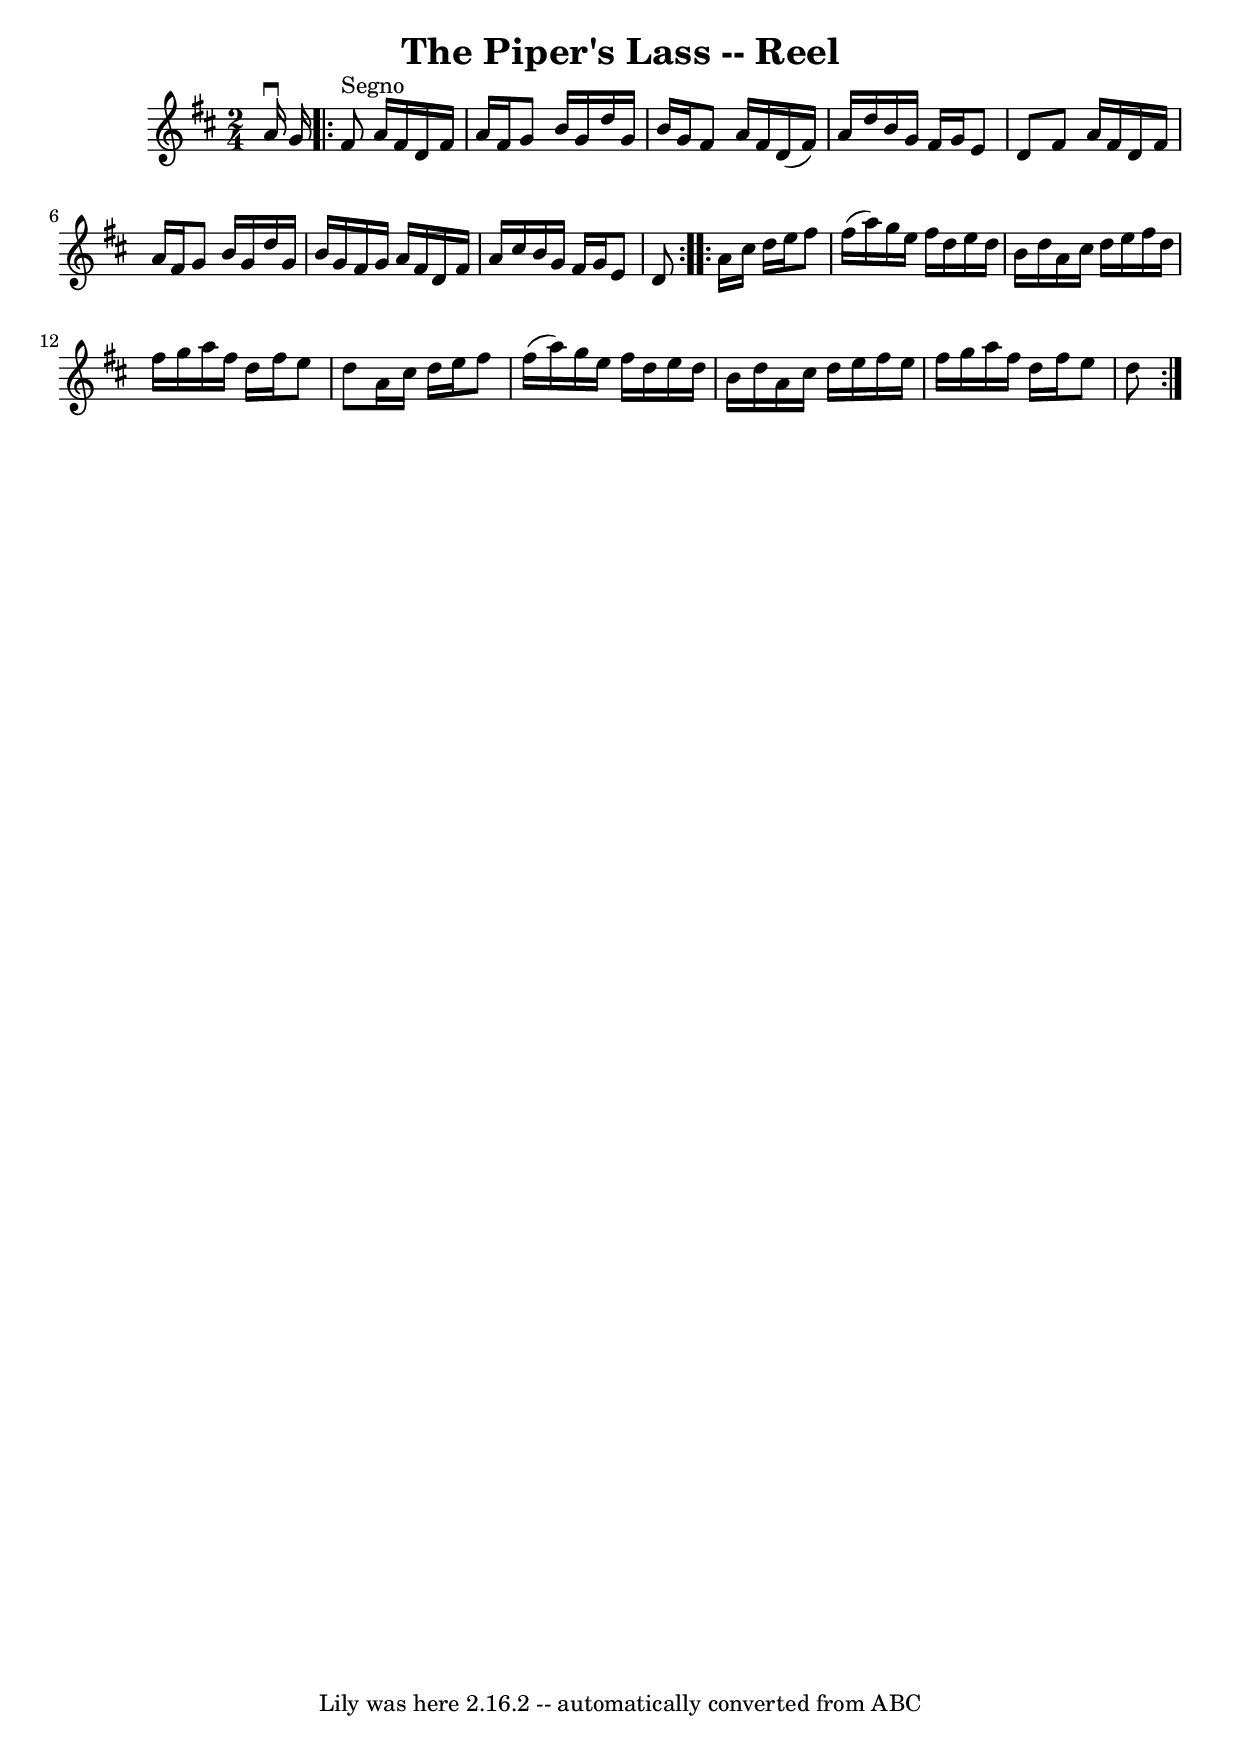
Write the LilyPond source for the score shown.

\version "2.16.2"
\include "Mammoth.ily"
\header {
  %% book = "Ryan's Mammoth Collection"
  crossRefNumber = "1"
  footnotes = ""
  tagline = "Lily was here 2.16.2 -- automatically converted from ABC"
  title = "The Piper's Lass -- Reel"

}
voicedefault =  {


  \time 2/4 
  \key d \major
  a'16^\downbow g'16    
  \repeat volta 2 {
    fis'8^"Segno" a'16 fis'16 d'16 fis'16 a'16 fis'16  |
    g'8   
    b'16 g'16 d''16 g'16 b'16 g'16  |
    fis'8 a'16    
    fis'16 d'16 (fis'16) a'16 d''16  |
    b'16 g'16    
    fis'16 g'16 e'8 d'8  |
    fis'8 a'16 fis'16 d'16    
    fis'16 a'16 fis'16  |
    g'8 b'16 g'16 d''16 g'16    
    b'16 g'16  |
    fis'16 g'16 a'16 fis'16 d'16 fis'16    
    a'16 cis''16  |
    b'16 g'16 fis'16 g'16 e'8 d'8  

  } 
  \repeat volta 2 {
    a'16 cis''16 d''16 e''16 fis''8 fis''16 (a''16) |
    g''16 e''16 fis''16 d''16 e''16 d''16   
    b'16 d''16  |
    a'16 cis''16 d''16 e''16 fis''16    
    d''16 fis''16 g''16  |
    a''16 fis''16 d''16 fis''16    
    e''8 d''8  |
    a'16 cis''16 d''16 e''16 fis''8    
    fis''16 (a''16) |
    g''16 e''16 fis''16 d''16 e''16    
    d''16 b'16 d''16  |
    a'16 cis''16 d''16 e''16 fis''16 
    e''16 fis''16 g''16  |
    a''16 fis''16 d''16 fis''16   
    e''8 d''8    
  }   

}

\score{
  <<

    \context Staff="default"
    {
      \voicedefault 
      
    }

  >>
  \layout {
    
  }
  \midi {
  }

}
